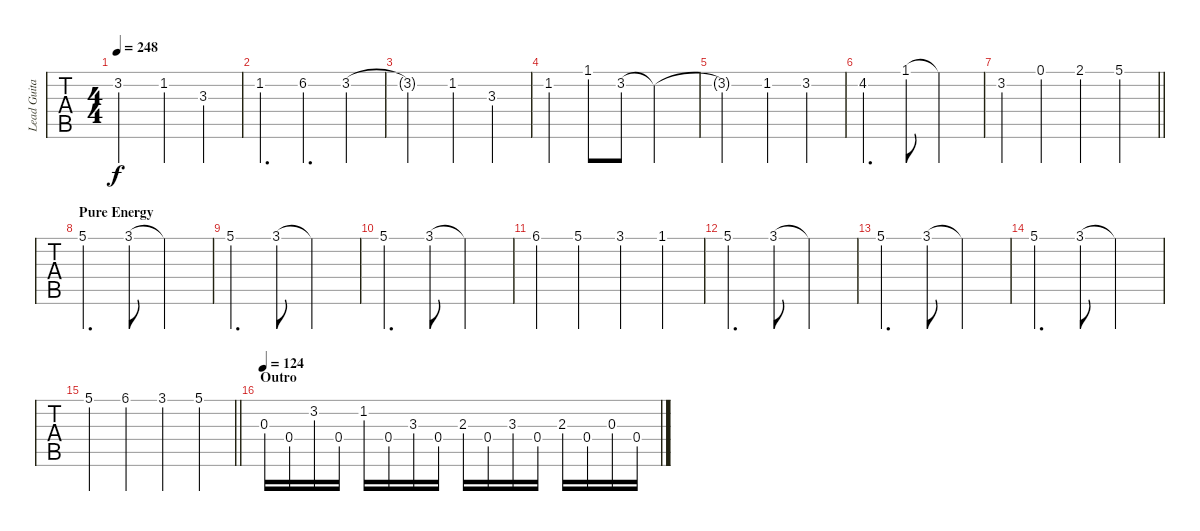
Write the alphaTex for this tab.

\track ("Lead Guitar" "Lead Guita") {instrument overdrivenguitar}
\staff {tabs}
\tuning (E4 B3 G3 D3 A2 E2) {hide}
\ts (4 4)
\tempo 248
\clef g2
\ks c
3.2{t}.2{dy f} 1.2.4 3.3.4 |
1.2.4{d} 6.2.4{d} 3.2.4 |
3.2{t}.2 1.2.4 3.3.4 |
1.2.4 1.1.8 3.2.8 3.2{t}.2 |
3.2{t}.2 1.2.4 3.2.4 |
4.2.4{d} 1.1.8 1.1{t}.2 |
\barLineRight lightlight
3.2.4 0.1.4 2.1.4 5.1.4 |
\section ("" "Pure Energy")
5.1.4{d} 3.1.8 3.1{t}.2 |
5.1.4{d} 3.1.8 3.1{t}.2 |
5.1.4{d} 3.1.8 3.1{t}.2 |
6.1.4 5.1.4 3.1.4 1.1.4 |
5.1.4{d} 3.1.8 3.1{t}.2 |
5.1.4{d} 3.1.8 3.1{t}.2 |
5.1.4{d} 3.1.8 3.1{t}.2 |
\barLineRight lightlight
5.1.4 6.1.4 3.1.4 5.1.4 |
\section ("" "Outro")
\tempo 124
0.3.16 0.4.16 3.2.16 0.4.16 1.2.16 0.4.16 3.3.16 0.4.16 2.3.16 0.4.16 3.3.16 0.4.16 2.3.16 0.4.16 0.3.16 0.4.16
